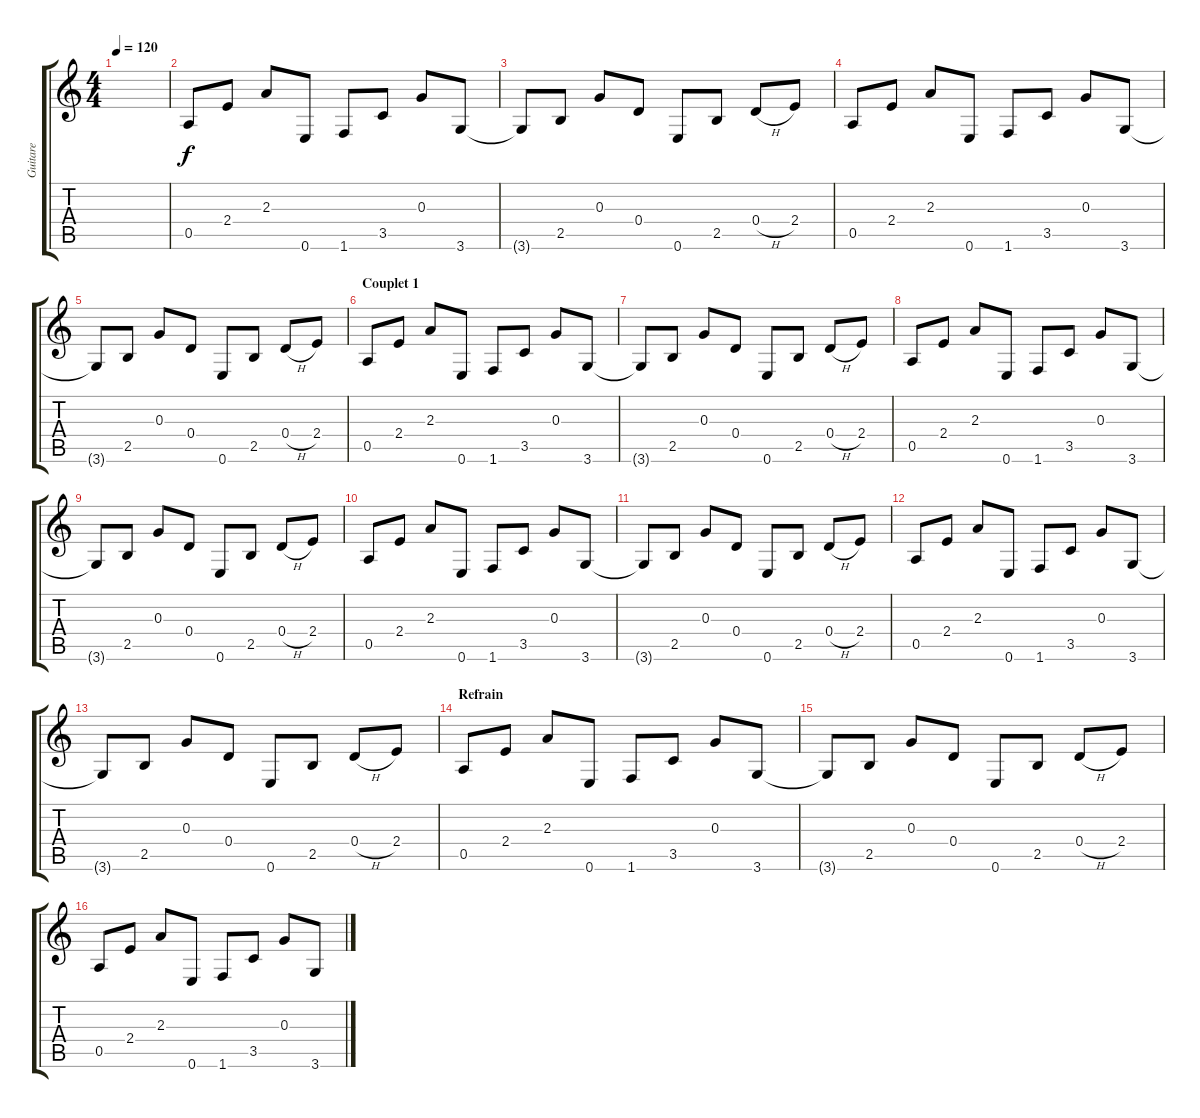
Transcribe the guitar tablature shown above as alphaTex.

\track ("Guitare" "Guitare") {instrument overdrivenguitar}
\staff {score tabs}
\tuning (E4 B3 G3 D3 A2 E2) {hide}
\ts (4 4)
\tempo 120
\clef g2
\ks c
|
0.5.8 2.4.8 2.3.8 0.6.8 1.6.8 3.5.8 0.3.8 3.6.8 |
3.6{t}.8 2.5.8 0.3.8 0.4.8 0.6.8 2.5.8 0.4{h}.8 2.4.8 |
0.5.8 2.4.8 2.3.8 0.6.8 1.6.8 3.5.8 0.3.8 3.6.8 |
3.6{t}.8 2.5.8 0.3.8 0.4.8 0.6.8 2.5.8 0.4{h}.8 2.4.8 |
\section ("" "Couplet 1")
0.5.8 2.4.8 2.3.8 0.6.8 1.6.8 3.5.8 0.3.8 3.6.8 |
3.6{t}.8 2.5.8 0.3.8 0.4.8 0.6.8 2.5.8 0.4{h}.8 2.4.8 |
0.5.8 2.4.8 2.3.8 0.6.8 1.6.8 3.5.8 0.3.8 3.6.8 |
3.6{t}.8 2.5.8 0.3.8 0.4.8 0.6.8 2.5.8 0.4{h}.8 2.4.8 |
0.5.8 2.4.8 2.3.8 0.6.8 1.6.8 3.5.8 0.3.8 3.6.8 |
3.6{t}.8 2.5.8 0.3.8 0.4.8 0.6.8 2.5.8 0.4{h}.8 2.4.8 |
0.5.8 2.4.8 2.3.8 0.6.8 1.6.8 3.5.8 0.3.8 3.6.8 |
3.6{t}.8 2.5.8 0.3.8 0.4.8 0.6.8 2.5.8 0.4{h}.8 2.4.8 |
\section ("" "Refrain")
0.5.8 2.4.8 2.3.8 0.6.8 1.6.8 3.5.8 0.3.8 3.6.8 |
3.6{t}.8 2.5.8 0.3.8 0.4.8 0.6.8 2.5.8 0.4{h}.8 2.4.8 |
0.5.8 2.4.8 2.3.8 0.6.8 1.6.8 3.5.8 0.3.8 3.6.8
